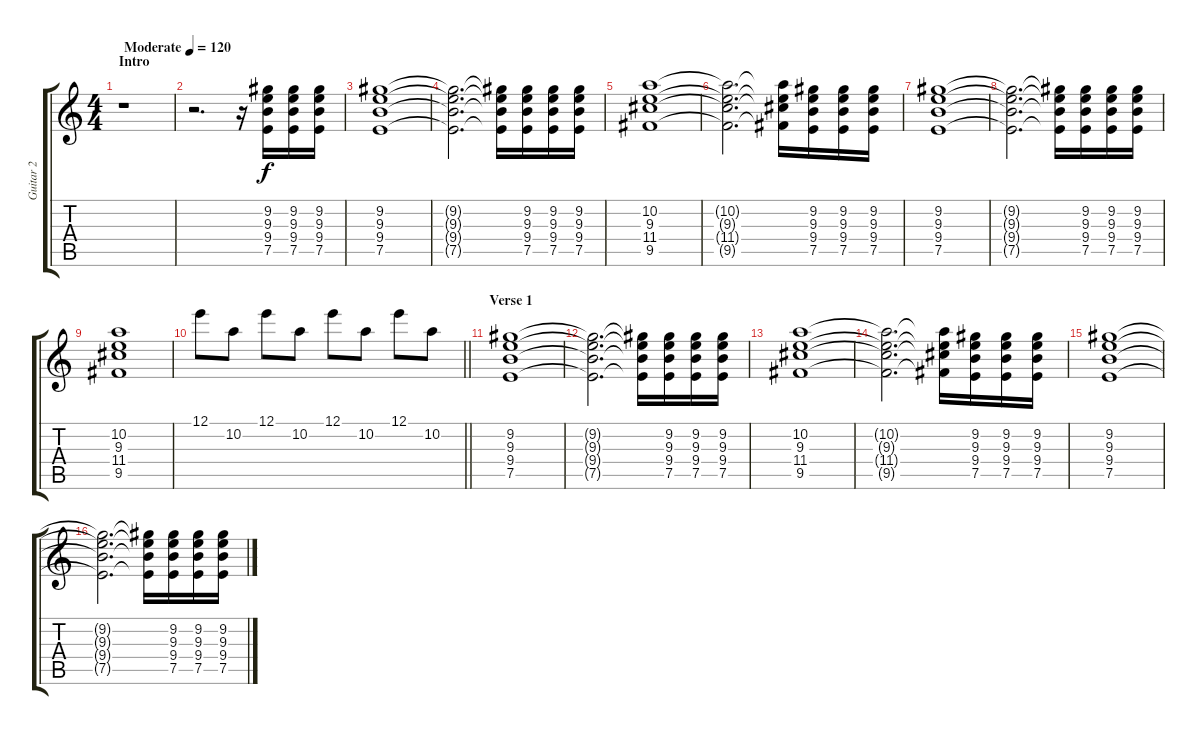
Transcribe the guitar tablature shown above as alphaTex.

\track ("Guitar 2" "Guitar 2") {instrument overdrivenguitar}
\staff {score tabs}
\tuning (E4 B3 G3 D3 A2 E2) {hide}
\ts (4 4)
\section ("" "Intro")
\tempo (120 "Moderate")
\clef g2
\ks c
r.1{dy f instrument overdrivenguitar} |
r.2{d} r.16 (9.2 9.3 9.4 7.5).16 (9.2 9.3 9.4 7.5).16 (9.2 9.3 9.4 7.5).16 |
(9.2 9.3 9.4 7.5).1 |
(9.2{t} 9.3{t} 9.4{t} 7.5{t}).2{d} (9.2{t} 9.3{t} 9.4{t} 7.5{t}).16 (9.2 9.3 9.4 7.5).16 (9.2 9.3 9.4 7.5).16 (9.2 9.3 9.4 7.5).16 |
(10.2 9.3 11.4 9.5).1 |
(10.2{t} 9.3{t} 11.4{t} 9.5{t}).2{d} (10.2{t} 9.3{t} 11.4{t} 9.5{t}).16 (9.2 9.3 9.4 7.5).16 (9.2 9.3 9.4 7.5).16 (9.2 9.3 9.4 7.5).16 |
(9.2 9.3 9.4 7.5).1 |
(9.2{t} 9.3{t} 9.4{t} 7.5{t}).2{d} (9.2{t} 9.3{t} 9.4{t} 7.5{t}).16 (9.2 9.3 9.4 7.5).16 (9.2 9.3 9.4 7.5).16 (9.2 9.3 9.4 7.5).16 |
(10.2 9.3 11.4 9.5).1 |
\barLineRight lightlight
12.1.8 10.2.8 12.1.8 10.2.8 12.1.8 10.2.8 12.1.8 10.2.8 |
\section ("" "Verse 1")
(9.2 9.3 9.4 7.5).1 |
(9.2{t} 9.3{t} 9.4{t} 7.5{t}).2{d} (9.2{t} 9.3{t} 9.4{t} 7.5{t}).16 (9.2 9.3 9.4 7.5).16 (9.2 9.3 9.4 7.5).16 (9.2 9.3 9.4 7.5).16 |
(10.2 9.3 11.4 9.5).1 |
(10.2{t} 9.3{t} 11.4{t} 9.5{t}).2{d} (10.2{t} 9.3{t} 11.4{t} 9.5{t}).16 (9.2 9.3 9.4 7.5).16 (9.2 9.3 9.4 7.5).16 (9.2 9.3 9.4 7.5).16 |
(9.2 9.3 9.4 7.5).1 |
(9.2{t} 9.3{t} 9.4{t} 7.5{t}).2{d} (9.2{t} 9.3{t} 9.4{t} 7.5{t}).16 (9.2 9.3 9.4 7.5).16 (9.2 9.3 9.4 7.5).16 (9.2 9.3 9.4 7.5).16
